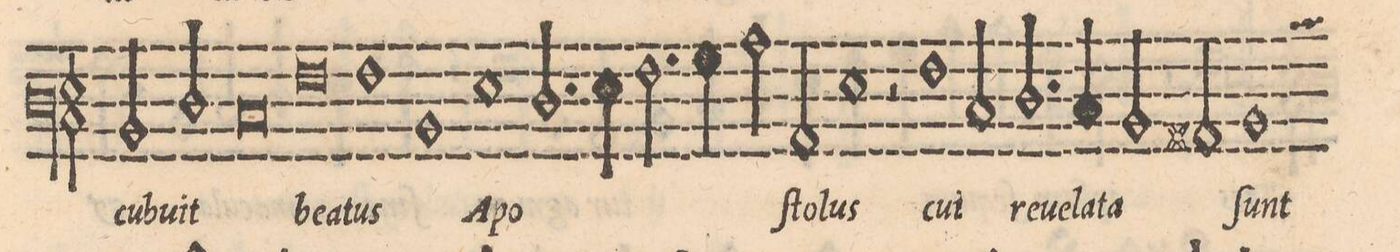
**kern	**text
*I"BASSVS	*
*clefF3	*
*k[]	*
*met(C|)	*
*M2/1	*
2D/	-cu-
2F/	-bu-
=33-	=33-
0E	-it
=34-	=34-
0A	be-
=35-	=35-
1A	-at-
1D	-tus
=36-	=36-
1G	A-
2.F/	-po-
4G\	.
=37-	=37-
2.A\	.
4B\	.
2c\	.
2C/	-ſto-
=38-	=38-
1G	-lus
2r	.
1A\	cui
=39-	=39-
2E/	re-
2.F/	-ue-
4E/	-la-
=40-	=40-
2D/	-ta
2C#X/	.
*custos:d	*
1D	ſunt
*-	*-
